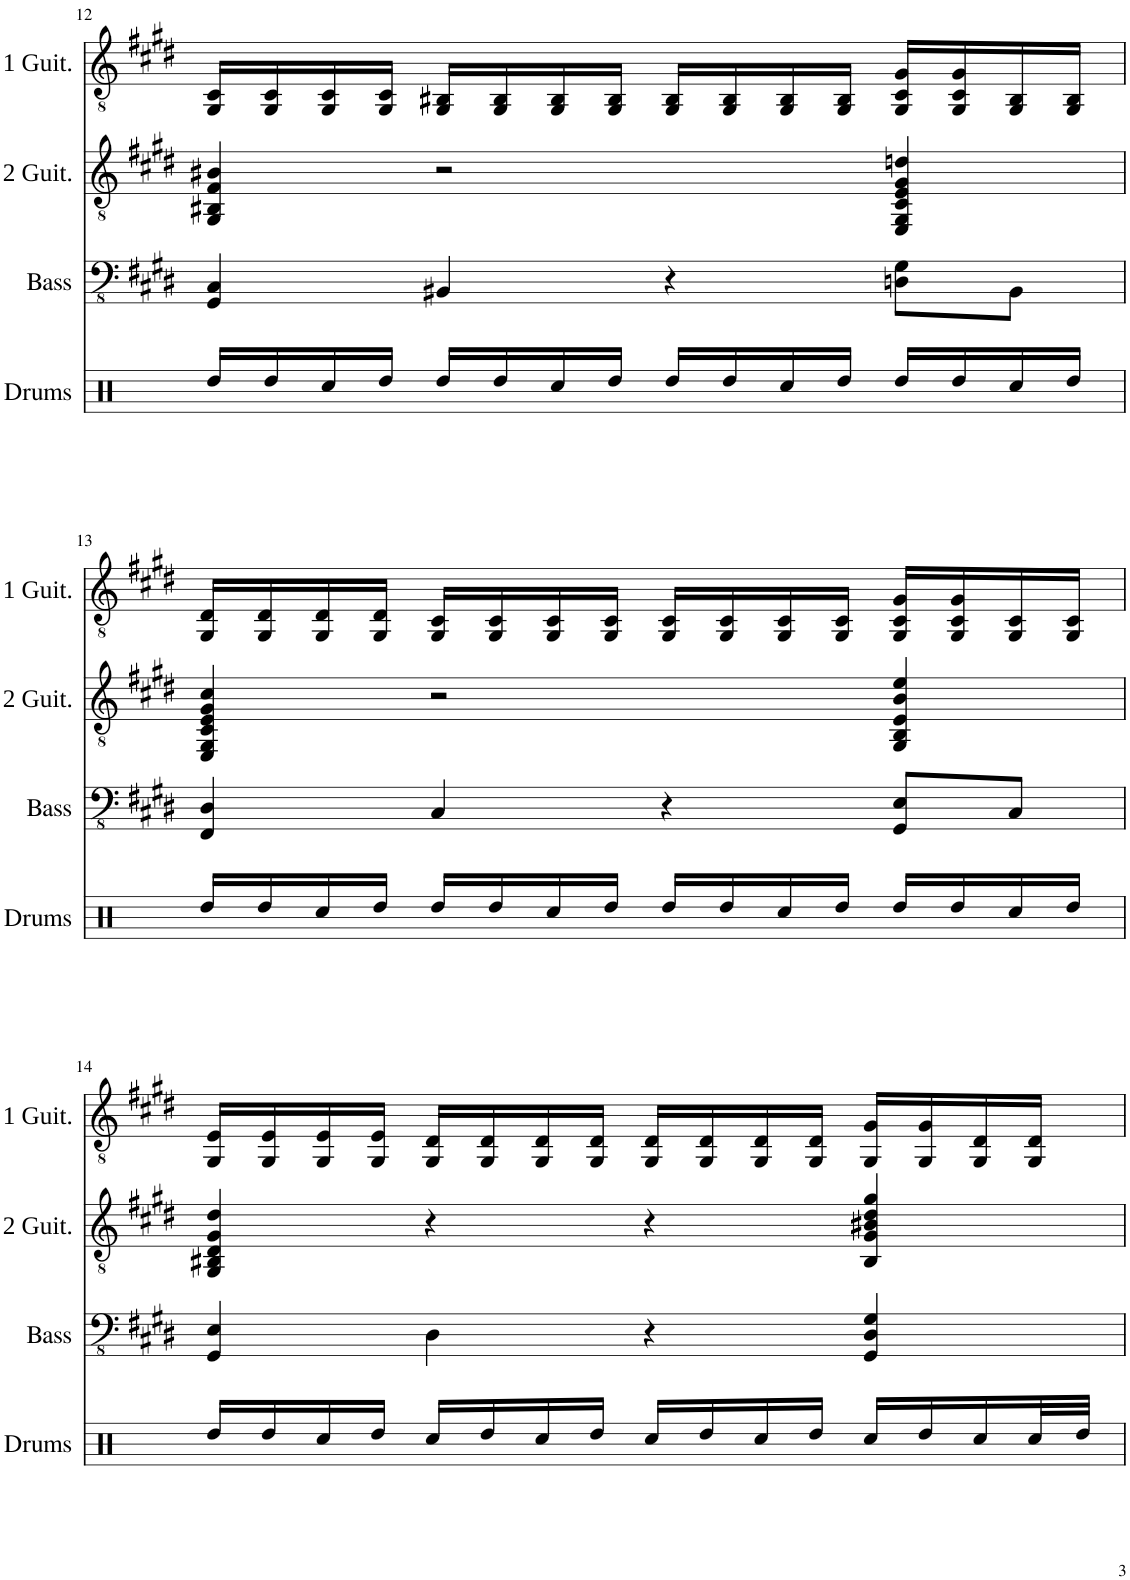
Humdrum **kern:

**kern	**kern	**kern
*part3	*part2	*part1
*staff3	*staff2	*staff1
*I"Bass Guitar	*I"Second Guitar	*I"First Guitar
*I'Bass	*I'2 Guit.	*I'1 Guit.
!!LO:PB:g=z
*clefFv4	*clefGv2	*clefGv2
*k[f#c#g#d#]	*k[f#c#g#d#]	*k[f#c#g#d#]
*M4/4	*M4/4	*M4/4
=12	=12	=12
4GGG#/ 4CC#/	4GG#/ 4BB#X/ 4F#/ 4B#X/	16GG#/ 16C#/LL
.	.	16GG#/ 16C#/
.	.	16GG#/ 16C#/
.	.	16GG#/ 16C#/JJ
4BBB#X/	2r	16GG#/ 16BB#X/LL
.	.	16GG#/ 16BB#/
.	.	16GG#/ 16BB#/
.	.	16GG#/ 16BB#/JJ
4r	.	16GG#/ 16BB#/LL
.	.	16GG#/ 16BB#/
.	.	16GG#/ 16BB#/
.	.	16GG#/ 16BB#/JJ
8DDn\ 8GG#\L	4EE/ 4GG#/ 4C#/ 4E/ 4G#/ 4dn/	16GG#/ 16C#/ 16G#/LL
.	.	16GG#/ 16C#/ 16G#/
8BBB#\J	.	16GG#/ 16BB#/
.	.	16GG#/ 16BB#/JJ
!!LO:LB:g=z
=13	=13	=13
4FFF#/ 4DD#/	4EE/ 4GG#/ 4C#/ 4E/ 4G#/ 4c#/	16GG#/ 16D#/LL
.	.	16GG#/ 16D#/
.	.	16GG#/ 16D#/
.	.	16GG#/ 16D#/JJ
4CC#/	2r	16GG#/ 16C#/LL
.	.	16GG#/ 16C#/
.	.	16GG#/ 16C#/
.	.	16GG#/ 16C#/JJ
4r	.	16GG#/ 16C#/LL
.	.	16GG#/ 16C#/
.	.	16GG#/ 16C#/
.	.	16GG#/ 16C#/JJ
8GGG#/ 8EE/L	4GG#/ 4BB/ 4E/ 4B/ 4e/	16GG#/ 16C#/ 16G#/LL
.	.	16GG#/ 16C#/ 16G#/
8CC#/J	.	16GG#/ 16C#/
.	.	16GG#/ 16C#/JJ
!!LO:LB:g=z
=14	=14	=14
4GGG#/ 4EE/	4GG#/ 4BB#X/ 4D#/ 4G#/ 4d#/	16GG#/ 16E/LL
.	.	16GG#/ 16E/
.	.	16GG#/ 16E/
.	.	16GG#/ 16E/JJ
4DD#\	4r	16GG#/ 16D#/LL
.	.	16GG#/ 16D#/
.	.	16GG#/ 16D#/
.	.	16GG#/ 16D#/JJ
4r	4r	16GG#/ 16D#/LL
.	.	16GG#/ 16D#/
.	.	16GG#/ 16D#/
.	.	16GG#/ 16D#/JJ
4GGG#/ 4DD#/ 4GG#/	4BB#/ 4G#/ 4B#X/ 4d#/ 4g#/	16GG#/ 16G#/LL
.	.	16GG#/ 16G#/
.	.	16GG#/ 16D#/
.	.	16GG#/ 16D#/JJ
=	=	=
*-	*-	*-
